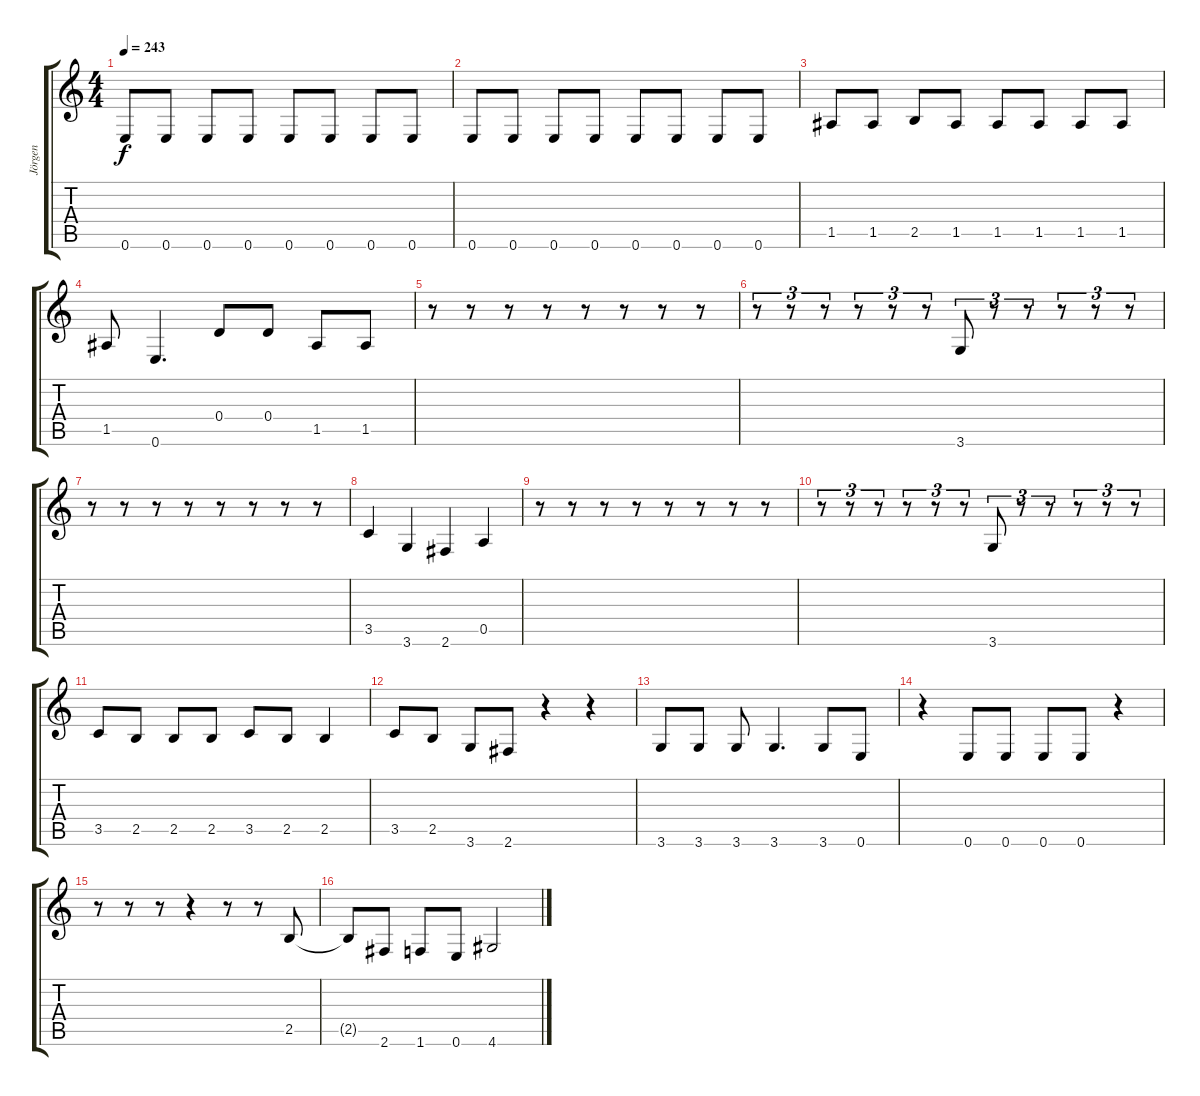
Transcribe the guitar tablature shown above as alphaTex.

\track ("Jörgen" "Jörgen") {instrument electricbasspick}
\staff {score tabs}
\tuning (E4 B3 G3 D3 A2 E2) {hide}
\ts (4 4)
\tempo 243
\clef g2
\ks c
0.6.8{dy f} 0.6.8 0.6.8 0.6.8 0.6.8 0.6.8 0.6.8 0.6.8 |
0.6.8 0.6.8 0.6.8 0.6.8 0.6.8 0.6.8 0.6.8 0.6.8 |
1.5.8 1.5.8 2.5.8 1.5.8 1.5.8 1.5.8 1.5.8 1.5.8 |
1.5.8 0.6.4{d} 0.4.8 0.4.8 1.5.8 1.5.8 |
r.8 r.8 r.8 r.8 r.8 r.8 r.8 r.8 |
r.8{tu (3 2)} r.8{tu (3 2)} r.8{tu (3 2)} r.8{tu (3 2)} r.8{tu (3 2)} r.8{tu (3 2)} 3.6.8{tu (3 2)} r.8{tu (3 2)} r.8{tu (3 2)} r.8{tu (3 2)} r.8{tu (3 2)} r.8{tu (3 2)} |
r.8 r.8 r.8 r.8 r.8 r.8 r.8 r.8 |
3.5.4 3.6.4 2.6.4 0.5.4 |
r.8 r.8 r.8 r.8 r.8 r.8 r.8 r.8 |
r.8{tu (3 2)} r.8{tu (3 2)} r.8{tu (3 2)} r.8{tu (3 2)} r.8{tu (3 2)} r.8{tu (3 2)} 3.6.8{tu (3 2)} r.8{tu (3 2)} r.8{tu (3 2)} r.8{tu (3 2)} r.8{tu (3 2)} r.8{tu (3 2)} |
3.5.8 2.5.8 2.5.8 2.5.8 3.5.8 2.5.8 2.5.4 |
3.5.8 2.5.8 3.6.8 2.6.8 r.4 r.4 |
3.6.8 3.6.8 3.6.8 3.6.4{d} 3.6.8 0.6.8 |
r.4 0.6.8 0.6.8 0.6.8 0.6.8 r.4 |
r.8 r.8 r.8 r.4 r.8 r.8 2.5.8 |
2.5{t}.8 2.6.8 1.6.8 0.6.8 4.6.2
